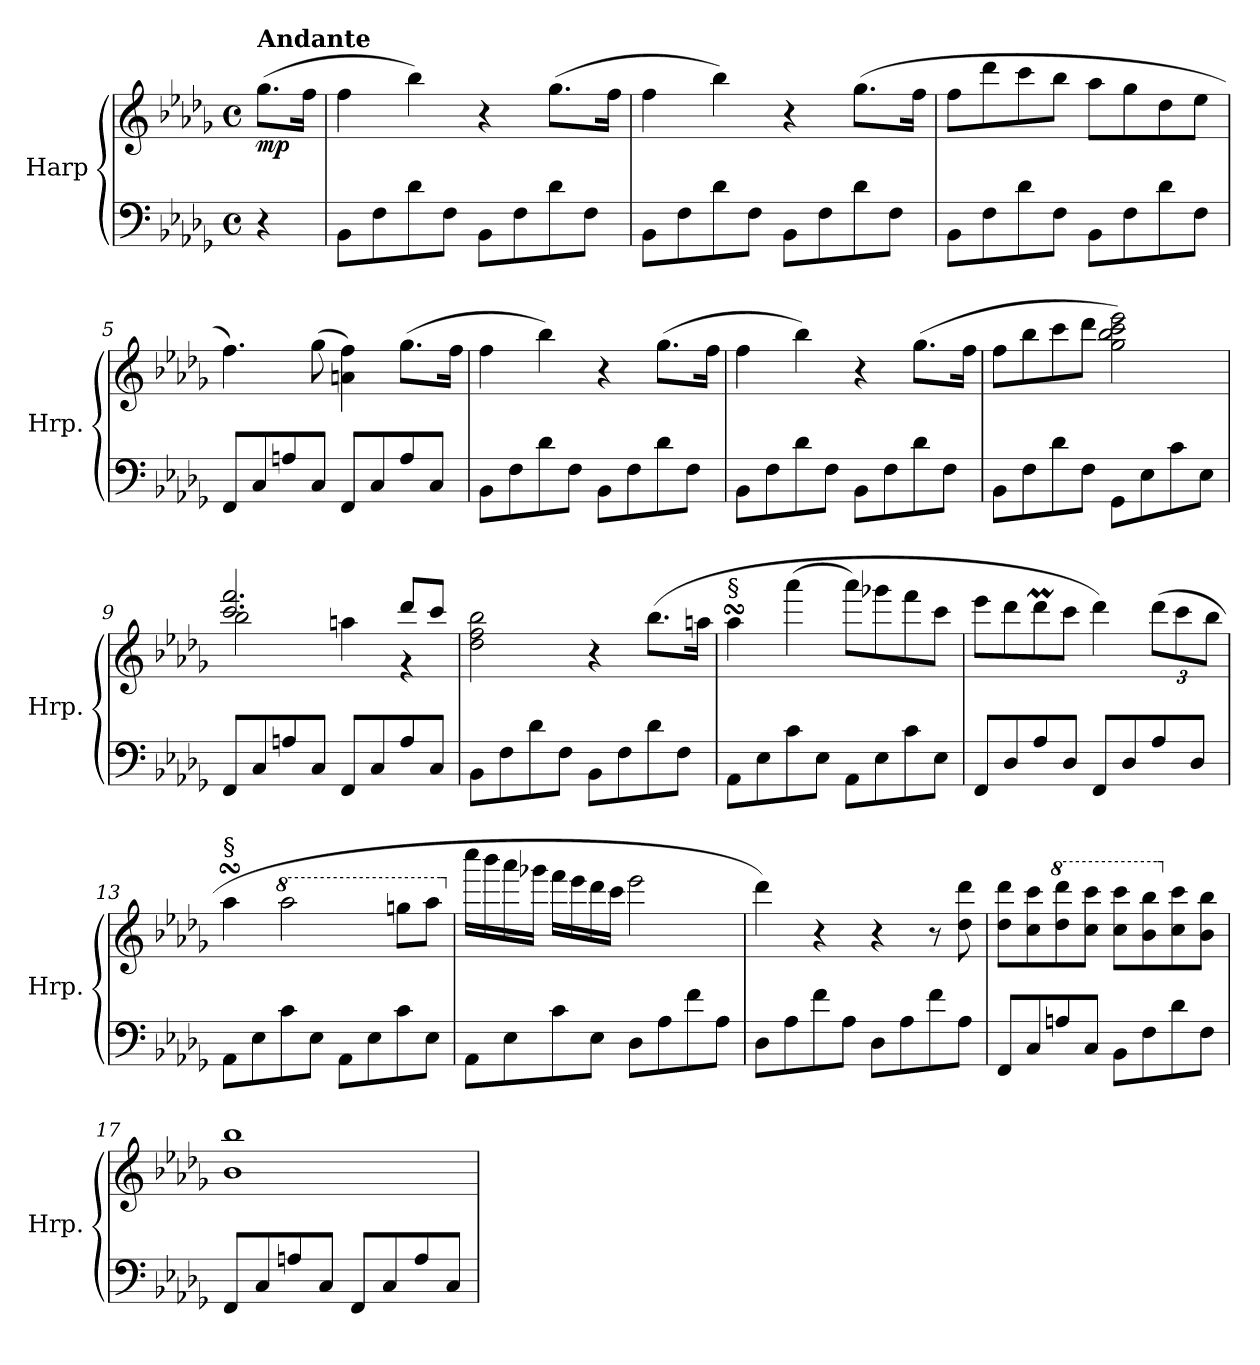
**kern	**kern	**dynam
*part1	*part1	*part1
*staff2	*staff1	*staff1/2
*I"Harp	*	*
*I'Hrp.	*	*
*clefF4	*clefG2	*
*k[b-e-a-d-g-]	*k[b-e-a-d-g-]	*
*b-:	*b-:	*
*M4/4	*M4/4	*
*met(c)	*met(c)	*
=1	=1	=1
!	!LO:TX:a:B:t=Andante	!
!	!	!LO:DY:b
4r	(>8.gg-\L	mp
.	16ff\Jk	.
=2	=2	=2
8BB-\L	4ff\	.
8F\	.	.
8d-\	4bb-\)	.
8F\J	.	.
8BB-\L	4r	.
8F\	.	.
8d-\	(>8.gg-\L	.
8F\J	.	.
.	16ff\Jk	.
=3	=3	=3
8BB-\L	4ff\	.
8F\	.	.
8d-\	4bb-\)	.
8F\J	.	.
8BB-\L	4r	.
8F\	.	.
8d-\	(>8.gg-\L	.
8F\J	.	.
.	16ff\Jk	.
=4	=4	=4
8BB-\L	8ff\L	.
8F\	8ddd-\	.
8d-\	8ccc\	.
8F\J	8bb-\J	.
8BB-\L	8aa-\L	.
8F\	8gg-\	.
8d-\	8dd-\	.
8F\J	8ee-\J	.
=5	=5	=5
8FF/L	4.ff\)	.
8C/	.	.
8An/	.	.
8C/J	(>8gg-\	.
8FF/L	4an\ 4ff\)	.
8C/	.	.
8A/	(>8.gg-\L	.
8C/J	.	.
.	16ff\Jk	.
!!LO:LB:g=z
=6	=6	=6
8BB-\L	4ff\	.
8F\	.	.
8d-\	4bb-\)	.
8F\J	.	.
8BB-\L	4r	.
8F\	.	.
8d-\	(>8.gg-\L	.
8F\J	.	.
.	16ff\Jk	.
=7	=7	=7
8BB-\L	4ff\	.
8F\	.	.
8d-\	4bb-\)	.
8F\J	.	.
8BB-\L	4r	.
8F\	.	.
8d-\	(>8.gg-\L	.
8F\J	.	.
.	16ff\Jk	.
=8	=8	=8
8BB-\L	8ff\L	.
8F\	8bb-\	.
8d-\	8ccc\	.
8F\J	8ddd-\J	.
8GG-\L	2gg-\ 2bb-\ 2ccc\ 2eee-\)	.
8E-\	.	.
8c\	.	.
8E-\J	.	.
=9	=9	=9
*	*^	*
8FF/L	2.ccc/ 2.fff/	2bb-\	.
8C/	.	.	.
8An/	.	.	.
8C/J	.	.	.
8FF/L	.	4aan\	.
8C/	.	.	.
8A/	8ddd-/L	4r	.
8C/J	8ccc/J	.	.
*	*v	*v	*
!!LO:LB:g=z
=10	=10	=10
8BB-\L	2dd-\ 2ff\ 2bb-\	.
8F\	.	.
8d-\	.	.
8F\J	.	.
8BB-\L	4r	.
8F\	.	.
8d-\	(>8.bb-\L	.
8F\J	.	.
.	16aan\Jk	.
=11	=11	=11
!	!LO:TX:a:t=§	!
8AA-\L	4aa-sSSS\	.
8E-\	.	.
8c\	(>4aaa-\	.
8E-\J	.	.
8AA-\L	8aaa-\L)	.
8E-\	8ggg-X\	.
8c\	8fff\	.
8E-\J	8ccc\J	.
=12	=12	=12
8FF/L	8eee-\L	.
8D-/	8ddd-\	.
8A-/	8ddd-M\	.
8D-/J	8ccc\J	.
8FF/L	4ddd-\)	.
8D-/	.	.
*	*Xbrackettup	*
8A-/	(>12ddd-\L	.
.	12ccc\	.
8D-/J	.	.
.	12bb-\J	.
=13	=13	=13
!	!LO:TX:a:t=§	!
8AA-\L	4aa-sSSS\	.
8E-\	.	.
*	*8va	*
8c\	2aaa-\	.
8E-\J	.	.
8AA-\L	.	.
8E-\	.	.
8c\	8gggn\L	.
8E-\J	8aaa-\J	.
!!LO:LB:g=z
=14	=14	=14
*	*X8va	*
8AA-\L	16cccc\LL	.
.	16bbb-\	.
8E-\	16aaa-\	.
.	16ggg-X\JJ	.
8c\	16fff\LL	.
.	16eee-\	.
8E-\J	16ddd-\	.
.	16ccc\JJ	.
8D-\L	2eee-\	.
8A-\	.	.
8f\	.	.
8A-\J	.	.
=15	=15	=15
8D-\L	4ddd-\)	.
8A-\	.	.
8f\	4r	.
8A-\J	.	.
8D-\L	4r	.
8A-\	.	.
8f\	8r	.
8A-\J	8dd-\ 8ddd-\	.
=16	=16	=16
8FF/L	8dd-\ 8ddd-\L	.
8C/	8cc\ 8ccc\	.
*	*8va	*
8An/	8ddd-\ 8dddd-\	.
8C/J	8ccc\ 8cccc\J	.
8BB-\L	8ccc\ 8cccc\L	.
8F\	8bb-\ 8bbb-\	.
*	*X8va	*
8d-\	8cc\ 8ccc\	.
8F\J	8b-\ 8bb-\J	.
=17	=17	=17
8FF/L	1b- 1bb-	.
8C/	.	.
8An/	.	.
8C/J	.	.
8FF/L	.	.
8C/	.	.
8A/	.	.
8C/J	.	.
=	=	=
*-	*-	*-
